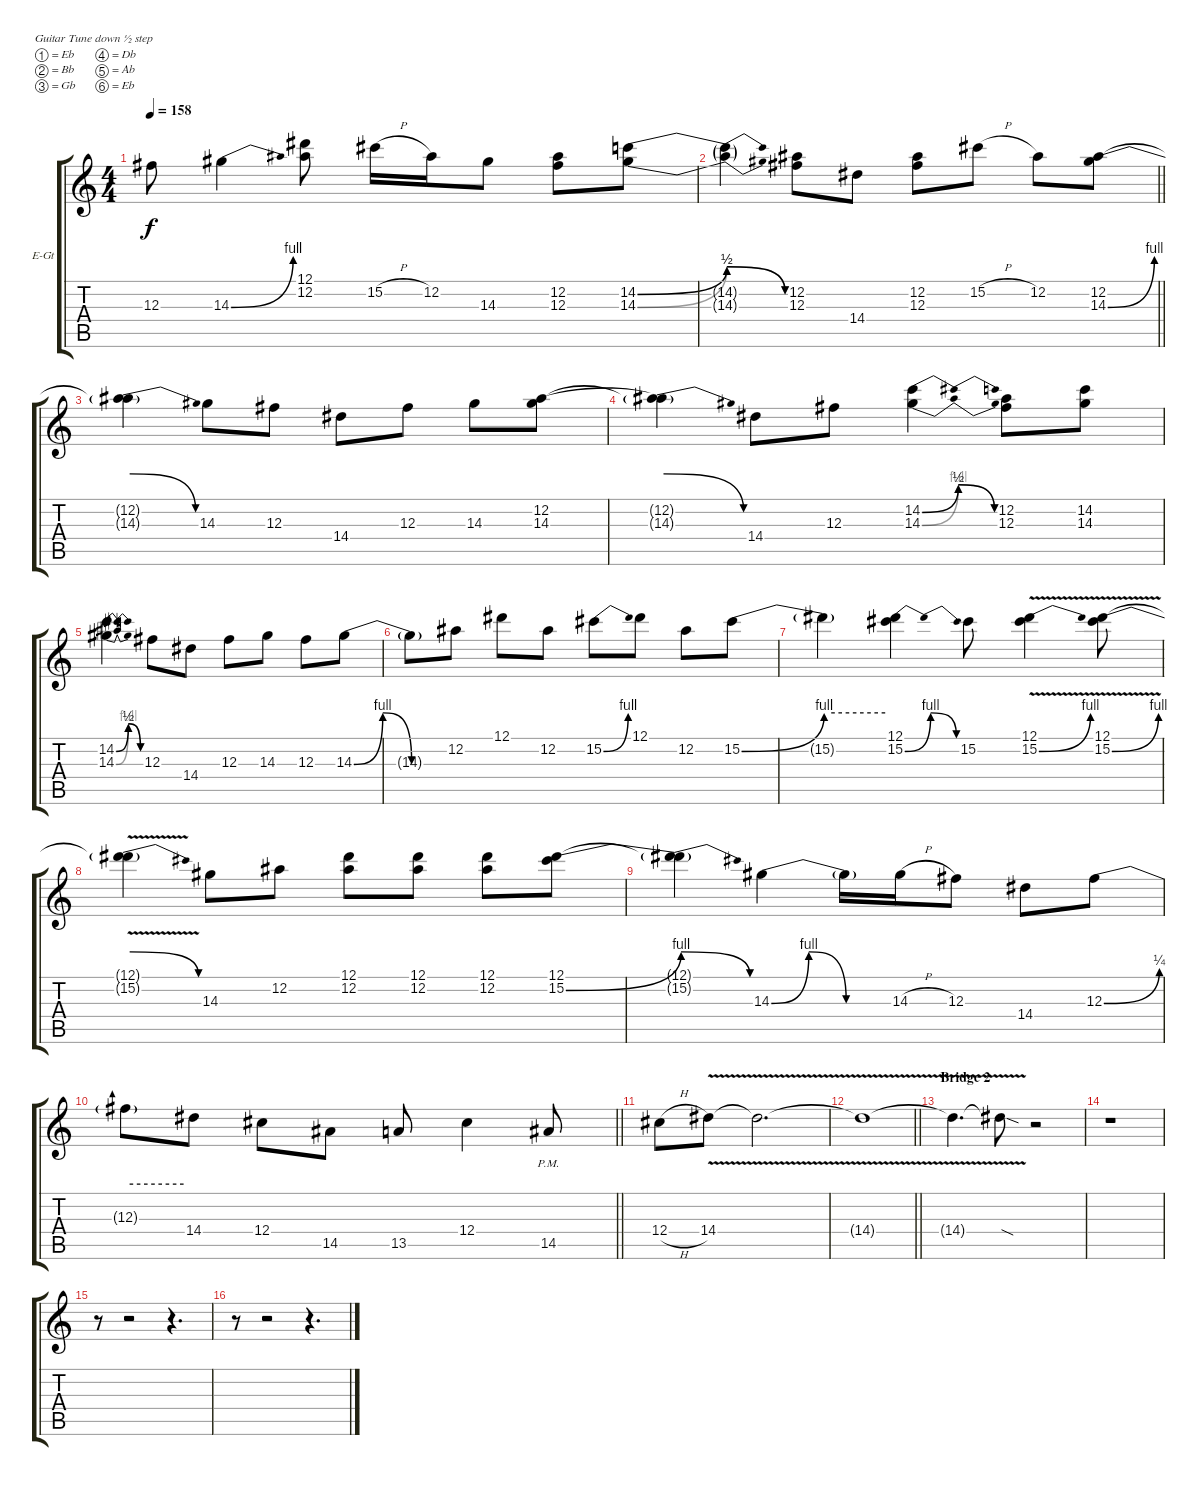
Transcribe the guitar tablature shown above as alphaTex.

\bracketExtendMode groupsimilarinstruments
\firstSystemTrackNameOrientation horizontal
\otherSystemsTrackNameOrientation horizontal
\track ("Guitar 3" "E-Gt") {instrument distortionguitar}
\staff {score tabs}
\tuning (Eb4 Bb3 Gb3 Db3 Ab2 Eb2)
\ts (4 4)
\tempo 158
\clef g2
\ks c
12.3.8{dy f} 14.3{be (bend 0 0 22.2 4)}.4 (12.1 12.2).8 15.2{h}.16 12.2.16 14.3.8 (12.2 12.3).8 (14.2{be (bend 0 0 27.599999999999998 2)} 14.3{be (bend 0 0 24.599999999999998 2)}).8 |
\barLineRight lightlight
(14.2{be (release 0 2 39.6 0) t} 14.3{be (release 0 2 42.6 0) t}).4 (12.2 12.3).8 14.4.8 (12.2 12.3).8 15.2{h}.8 12.2.8 (12.2 14.3{be (bend 0 0 25.2 4)}).8 |
\section ("" "")
(12.2{t} 14.3{be (release 0 4 42.6 0) t}).4 14.3.8 12.3.8 14.4.8 12.3.8 14.3.8 (12.2 14.3{be (hold 0 0 60 0)}).8 |
(12.2{t} 14.3{be (release 0 4 60 0) t}).4 14.4.8 12.3.8 (14.2{be (bendrelease 0 0 30 2 30 2 60 0)} 14.3{be (bendrelease 0 0 15.6 4 15.6 4 44.4 0)}).4 (12.2 12.3).8 (14.2 14.3).8 |
(14.2{be (bendrelease 0 0 30 2 30 2 60 0)} 14.3{be (bendrelease 0 0 15 4 15 4 45.6 0)}).4 12.3.8 14.4.8 12.3.8 14.3.8 12.3.8 14.3{be (bendrelease 0 0 16.2 4 16.2 4 45.6 0)}.8 |
14.3{be (hold 0 0 60 0) t}.8 12.2.8 12.1.8 12.2.8 15.2{be (bend 0 0 26.4 4)}.8 12.1.8 12.2.8 15.2{be (bend 0 0 22.2 4)}.8 |
15.2{be (hold 0 4 60 4) t}.4 (12.1 15.2{be (bendrelease 0 0 15 4 15 4 42.6 0)}).4 15.2.8 (12.1{v} 15.2{be (bend 0 0 30.599999999999998 4)}).4 (12.1{v} 15.2{be (bend 0 0 25.8 4)}).8 |
(12.1{v t} 15.2{be (release 0 4 41.4 0) t}).4 14.3.8 12.2.8 (12.1 12.2).8 (12.1 12.2).8 (12.1 12.2).8 (12.1 15.2{be (bend 0 0 25.2 4)}).8 |
(12.1{t} 15.2{be (release 0 4 38.4 0) t}).4 14.3{be (bendrelease 0 0 14.399999999999999 4 14.399999999999999 4 42.6 0)}.4 14.3{be (hold 0 0 60 0) t}.16 14.3{h}.16 12.3.8 14.4.8 12.3{be (bend 0 0 30.599999999999998 1)}.8 |
\barLineRight lightlight
12.3{be (hold 0 1 60 1) t}.8 14.4.8 12.4.8 14.5.8 13.5.8 12.4.4 14.5{pm}.8 |
\section ("" "")
12.4{h}.8 14.4{v}.8 14.4{v t}.2{d} |
\barLineRight lightlight
14.4{v t}.1 |
\section ("" "Bridge 2")
14.4{v t}.4{d} 14.4{v sod t}.8 r.2 |
r.1 |
r.8 r.2 r.4{d} |
r.8 r.2 r.4{d}
